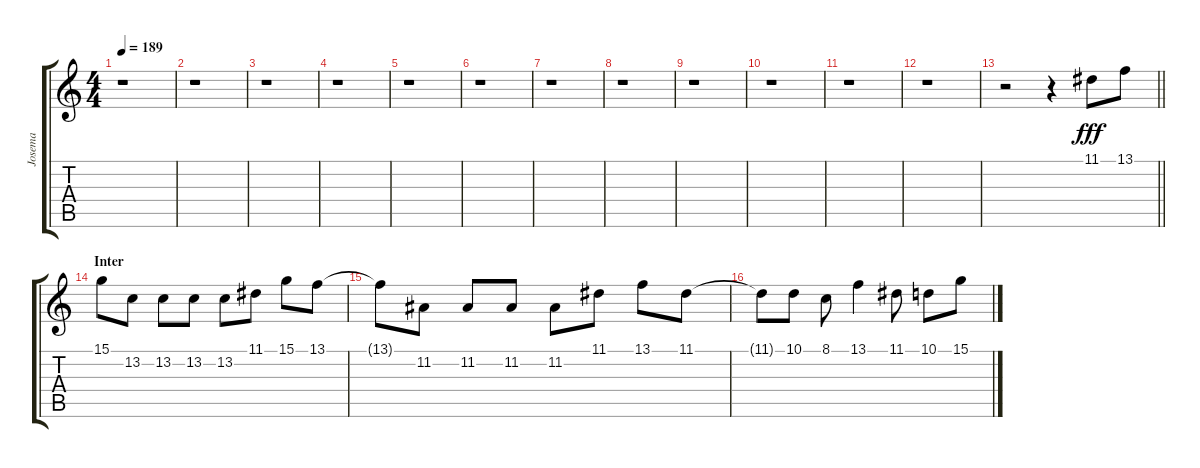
\track ("Josema" "Josema") {instrument piccolo}
\staff {score tabs}
\tuning (E4 B3 G3 D3 A2 E2) {hide}
\ts (4 4)
\tempo 189
\clef g2
\ks c
r.1{dy fff} |
r.1 |
r.1 |
r.1 |
r.1 |
r.1 |
r.1 |
r.1 |
r.1 |
r.1 |
r.1 |
r.1 |
\barLineRight lightlight
r.2 r.4 11.1.8 13.1.8 |
\section ("" "Inter")
15.1.8 13.2.8 13.2.8 13.2.8 13.2.8 11.1.8 15.1.8 13.1.8 |
13.1{t}.8 11.2.8 11.2.8 11.2.8 11.2.8 11.1.8 13.1.8 11.1.8 |
11.1{t}.8 10.1.8 8.1.8 13.1.4 11.1.8 10.1.8 15.1.8
